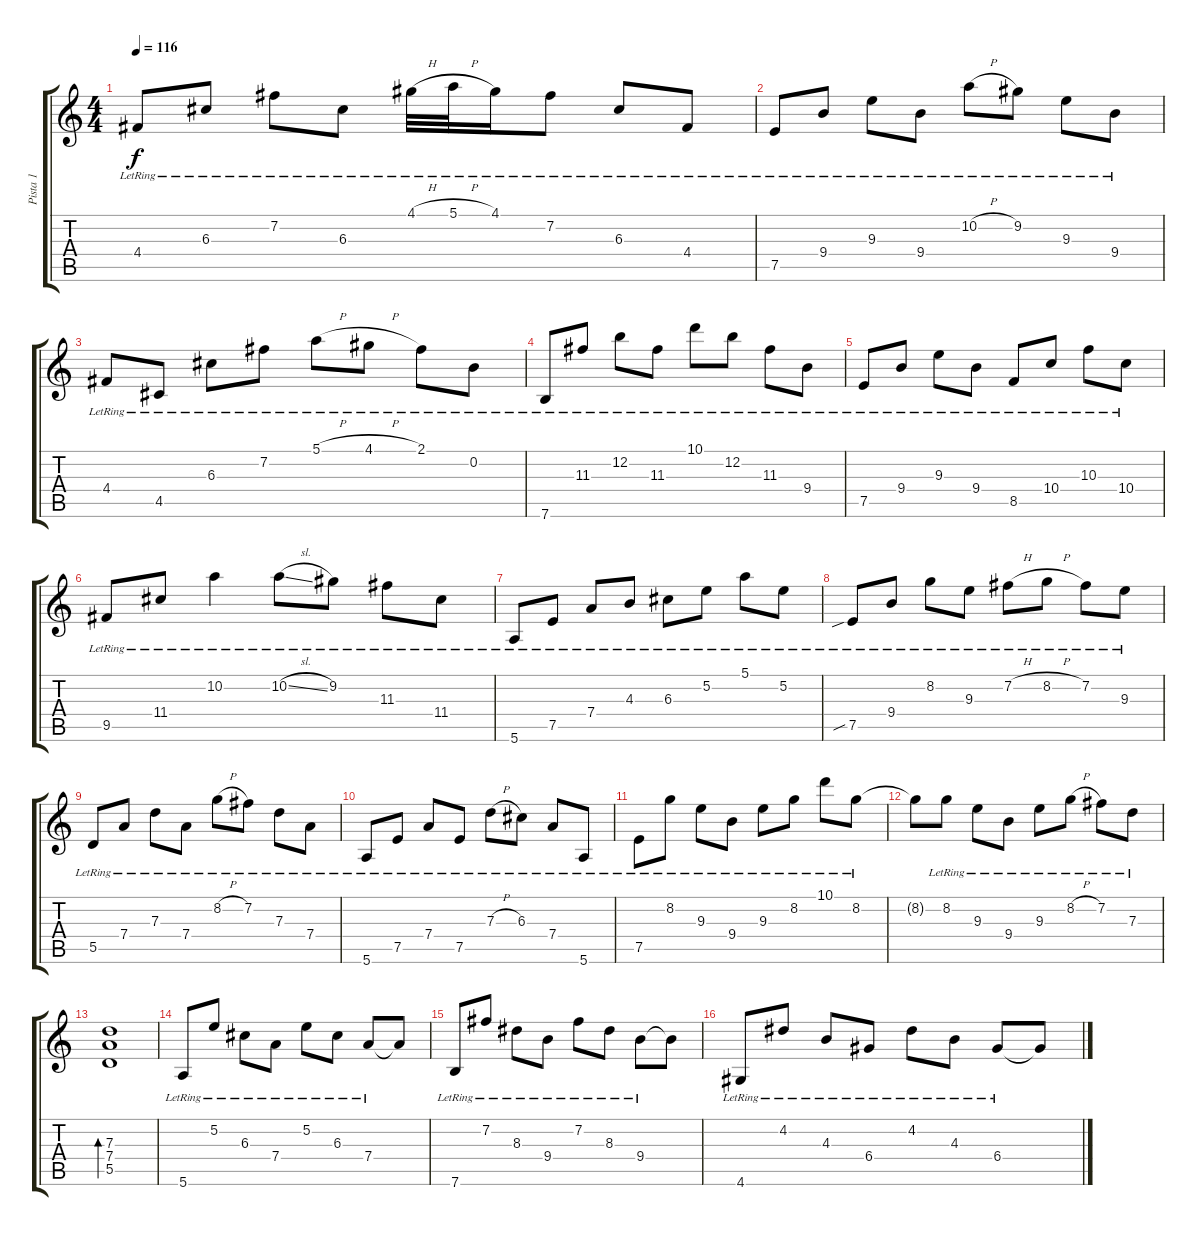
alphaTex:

\track ("Pista 1" "Pista 1") {instrument electricguitarjazz}
\staff {score tabs}
\tuning (E4 B3 G3 D3 A2 E2) {hide}
\ts (4 4)
\tempo 116
\clef g2
\ks c
4.4{lr}.8{dy f} 6.3{lr}.8 7.2{lr}.8 6.3{lr}.8 4.1{h lr}.32 5.1{h lr}.32 4.1{lr}.16 7.2{lr}.8 6.3{lr}.8 4.4{lr}.8 |
7.5{lr}.8 9.4{lr}.8 9.3{lr}.8 9.4{lr}.8 10.2{h lr}.8 9.2{lr}.8 9.3{lr}.8 9.4{lr}.8 |
4.4{lr}.8 4.5{lr}.8 6.3{lr}.8 7.2{lr}.8 5.1{h lr}.8 4.1{h lr}.8 2.1{lr}.8 0.2{lr}.8 |
7.6{lr}.8 11.3{lr}.8 12.2{lr}.8 11.3{lr}.8 10.1{lr}.8 12.2{lr}.8 11.3{lr}.8 9.4{lr}.8 |
7.5{lr}.8 9.4{lr}.8 9.3{lr}.8 9.4{lr}.8 8.5{lr}.8 10.4{lr}.8 10.3{lr}.8 10.4{lr}.8 |
9.5{lr}.8 11.4{lr}.8 10.2{lr}.4 10.2{sl lr}.8 9.2{lr}.8 11.3{lr}.8 11.4{lr}.8 |
5.6{lr}.8 7.5{lr}.8 7.4{lr}.8 4.3{lr}.8 6.3{lr}.8 5.2{lr}.8 5.1{lr}.8 5.2{lr}.8 |
7.5{sib lr}.8 9.4{lr}.8 8.2{lr}.8 9.3{lr}.8 7.2{h lr}.8 8.2{h lr}.8 7.2{lr}.8 9.3{lr}.8 |
5.5{lr}.8 7.4{lr}.8 7.3{lr}.8 7.4{lr}.8 8.2{h lr}.8 7.2{lr}.8 7.3{lr}.8 7.4{lr}.8 |
5.6{lr}.8 7.5{lr}.8 7.4{lr}.8 7.5{lr}.8 7.3{h lr}.8 6.3{lr}.8 7.4{lr}.8 5.6{lr}.8 |
7.5{lr}.8 8.2{lr}.8 9.3{lr}.8 9.4{lr}.8 9.3{lr}.8 8.2{lr}.8 10.1{lr}.8 8.2{lr}.8 |
8.2{t}.8 8.2{lr}.8 9.3{lr}.8 9.4{lr}.8 9.3{lr}.8 8.2{h lr}.8 7.2{lr}.8 7.3{lr}.8 |
(7.3 7.4 5.5).1{bd 120} |
5.6{lr}.8 5.2{lr}.8 6.3{lr}.8 7.4{lr}.8 5.2{lr}.8 6.3{lr}.8 7.4{lr}.8 7.4{t}.8 |
7.6{lr}.8 7.2{lr}.8 8.3{lr}.8 9.4{lr}.8 7.2{lr}.8 8.3{lr}.8 9.4{lr}.8 9.4{t}.8 |
4.6{lr}.8 4.2{lr}.8 4.3{lr}.8 6.4{lr}.8 4.2{lr}.8 4.3{lr}.8 6.4{lr}.8 6.4{t}.8
